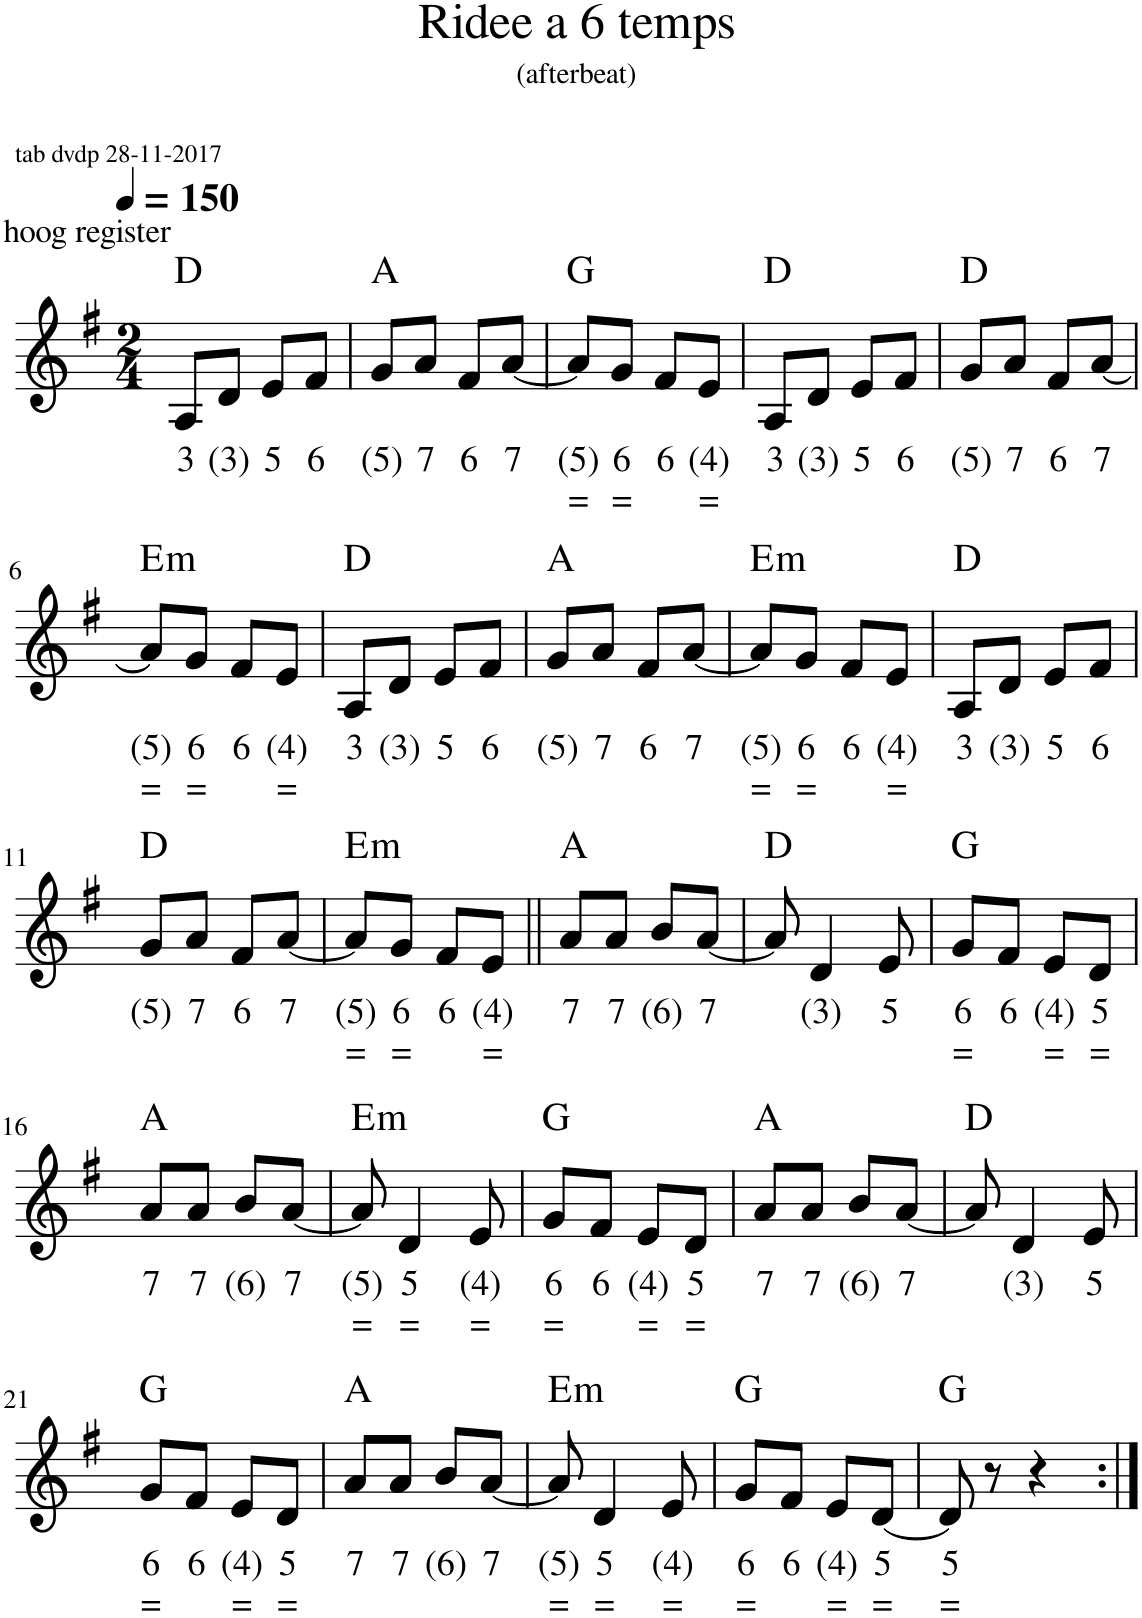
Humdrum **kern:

**kern	**text	**text	**harte
*part1	*part1	*part1	*part1
*staff1	*staff1	*staff1	*
*I"Viool, Rid�e � 6 temps	*	*	*
*clefG2	*	*	*
*k[f#]	*	*	*
*M2/4	*	*	*
*MM150	*	*	*
=1	=1	=1	=1
!LO:TX:a:t=hoog register	!	!	!
!	!LO:LY:b	!	!
8A/L	3	.	D:maj
!	!LO:LY:b	!	!
8d/J	(3)	.	.
!	!LO:LY:b	!	!
8e/L	5	.	.
!	!LO:LY:b	!	!
8f#/J	6	.	.
=2	=2	=2	=2
!	!LO:LY:b	!	!
8g/L	(5)	.	A:maj
!	!LO:LY:b	!	!
8a/J	7	.	.
!	!LO:LY:b	!	!
8f#/L	6	.	.
!	!LO:LY:b	!	!
[8a/J	7	.	.
=3	=3	=3	=3
!	!LO:LY:b	!LO:LY:b	!
8a/L]	(5)	=	G:maj
!	!LO:LY:b	!LO:LY:b	!
8g/J	6	=	.
!	!LO:LY:b	!	!
8f#/L	6	.	.
!	!LO:LY:b	!LO:LY:b	!
8e/J	(4)	=	.
=4	=4	=4	=4
!	!LO:LY:b	!	!
8A/L	3	.	D:maj
!	!LO:LY:b	!	!
8d/J	(3)	.	.
!	!LO:LY:b	!	!
8e/L	5	.	.
!	!LO:LY:b	!	!
8f#/J	6	.	.
=5	=5	=5	=5
!	!LO:LY:b	!	!
8g/L	(5)	.	D:maj
!	!LO:LY:b	!	!
8a/J	7	.	.
!	!LO:LY:b	!	!
8f#/L	6	.	.
!	!LO:LY:b	!	!
[8a/J	7	.	.
!!LO:LB:g=z
=6	=6	=6	=6
!	!LO:LY:b	!LO:LY:b	!LO:H:kt=m
8a/L]	(5)	=	E:min
!	!LO:LY:b	!LO:LY:b	!
8g/J	6	=	.
!	!LO:LY:b	!	!
8f#/L	6	.	.
!	!LO:LY:b	!LO:LY:b	!
8e/J	(4)	=	.
=7	=7	=7	=7
!	!LO:LY:b	!	!
8A/L	3	.	D:maj
!	!LO:LY:b	!	!
8d/J	(3)	.	.
!	!LO:LY:b	!	!
8e/L	5	.	.
!	!LO:LY:b	!	!
8f#/J	6	.	.
=8	=8	=8	=8
!	!LO:LY:b	!	!
8g/L	(5)	.	A:maj
!	!LO:LY:b	!	!
8a/J	7	.	.
!	!LO:LY:b	!	!
8f#/L	6	.	.
!	!LO:LY:b	!	!
[8a/J	7	.	.
=9	=9	=9	=9
!	!LO:LY:b	!LO:LY:b	!LO:H:kt=m
8a/L]	(5)	=	E:min
!	!LO:LY:b	!LO:LY:b	!
8g/J	6	=	.
!	!LO:LY:b	!	!
8f#/L	6	.	.
!	!LO:LY:b	!LO:LY:b	!
8e/J	(4)	=	.
=10	=10	=10	=10
!	!LO:LY:b	!	!
8A/L	3	.	D:maj
!	!LO:LY:b	!	!
8d/J	(3)	.	.
!	!LO:LY:b	!	!
8e/L	5	.	.
!	!LO:LY:b	!	!
8f#/J	6	.	.
!!LO:LB:g=z
=11	=11	=11	=11
!	!LO:LY:b	!	!
8g/L	(5)	.	D:maj
!	!LO:LY:b	!	!
8a/J	7	.	.
!	!LO:LY:b	!	!
8f#/L	6	.	.
!	!LO:LY:b	!	!
[8a/J	7	.	.
=12	=12	=12	=12
!	!LO:LY:b	!LO:LY:b	!LO:H:kt=m
8a/L]	(5)	=	E:min
!	!LO:LY:b	!LO:LY:b	!
8g/J	6	=	.
!	!LO:LY:b	!	!
8f#/L	6	.	.
!	!LO:LY:b	!LO:LY:b	!
8e/J	(4)	=	.
=13||	=13||	=13||	=13||
!	!LO:LY:b	!	!
8a/L	7	.	A:maj
!	!LO:LY:b	!	!
8a/J	7	.	.
!	!LO:LY:b	!	!
8b/L	(6)	.	.
!	!LO:LY:b	!	!
[8a/J	7	.	.
=14	=14	=14	=14
8a/]	.	.	D:maj
!	!LO:LY:b	!	!
4d/	(3)	.	.
!	!LO:LY:b	!	!
8e/	5	.	.
=15	=15	=15	=15
!	!LO:LY:b	!LO:LY:b	!
8g/L	6	=	G:maj
!	!LO:LY:b	!	!
8f#/J	6	.	.
!	!LO:LY:b	!LO:LY:b	!
8e/L	(4)	=	.
!	!LO:LY:b	!LO:LY:b	!
8d/J	5	=	.
!!LO:LB:g=z
=16	=16	=16	=16
!	!LO:LY:b	!	!
8a/L	7	.	A:maj
!	!LO:LY:b	!	!
8a/J	7	.	.
!	!LO:LY:b	!	!
8b/L	(6)	.	.
!	!LO:LY:b	!	!
[8a/J	7	.	.
=17	=17	=17	=17
!	!LO:LY:b	!LO:LY:b	!LO:H:kt=m
8a/]	(5)	=	E:min
!	!LO:LY:b	!LO:LY:b	!
4d/	5	=	.
!	!LO:LY:b	!LO:LY:b	!
8e/	(4)	=	.
=18	=18	=18	=18
!	!LO:LY:b	!LO:LY:b	!
8g/L	6	=	G:maj
!	!LO:LY:b	!	!
8f#/J	6	.	.
!	!LO:LY:b	!LO:LY:b	!
8e/L	(4)	=	.
!	!LO:LY:b	!LO:LY:b	!
8d/J	5	=	.
=19	=19	=19	=19
!	!LO:LY:b	!	!
8a/L	7	.	A:maj
!	!LO:LY:b	!	!
8a/J	7	.	.
!	!LO:LY:b	!	!
8b/L	(6)	.	.
!	!LO:LY:b	!	!
[8a/J	7	.	.
=20	=20	=20	=20
8a/]	.	.	D:maj
!	!LO:LY:b	!	!
4d/	(3)	.	.
!	!LO:LY:b	!	!
8e/	5	.	.
!!LO:LB:g=z
=21	=21	=21	=21
!	!LO:LY:b	!LO:LY:b	!
8g/L	6	=	G:maj
!	!LO:LY:b	!	!
8f#/J	6	.	.
!	!LO:LY:b	!LO:LY:b	!
8e/L	(4)	=	.
!	!LO:LY:b	!LO:LY:b	!
8d/J	5	=	.
=22	=22	=22	=22
!	!LO:LY:b	!	!
8a/L	7	.	A:maj
!	!LO:LY:b	!	!
8a/J	7	.	.
!	!LO:LY:b	!	!
8b/L	(6)	.	.
!	!LO:LY:b	!	!
[8a/J	7	.	.
=23	=23	=23	=23
!	!LO:LY:b	!LO:LY:b	!LO:H:kt=m
8a/]	(5)	=	E:min
!	!LO:LY:b	!LO:LY:b	!
4d/	5	=	.
!	!LO:LY:b	!LO:LY:b	!
8e/	(4)	=	.
=24	=24	=24	=24
!	!LO:LY:b	!LO:LY:b	!
8g/L	6	=	G:maj
!	!LO:LY:b	!	!
8f#/J	6	.	.
!	!LO:LY:b	!LO:LY:b	!
8e/L	(4)	=	.
!	!LO:LY:b	!LO:LY:b	!
[8d/J	5	=	.
=25	=25	=25	=25
!	!LO:LY:b	!LO:LY:b	!
8d/]	5	=	G:maj
8r	.	.	.
4r	.	.	.
=:|!	=:|!	=:|!	=:|!
*-	*-	*-	*-
